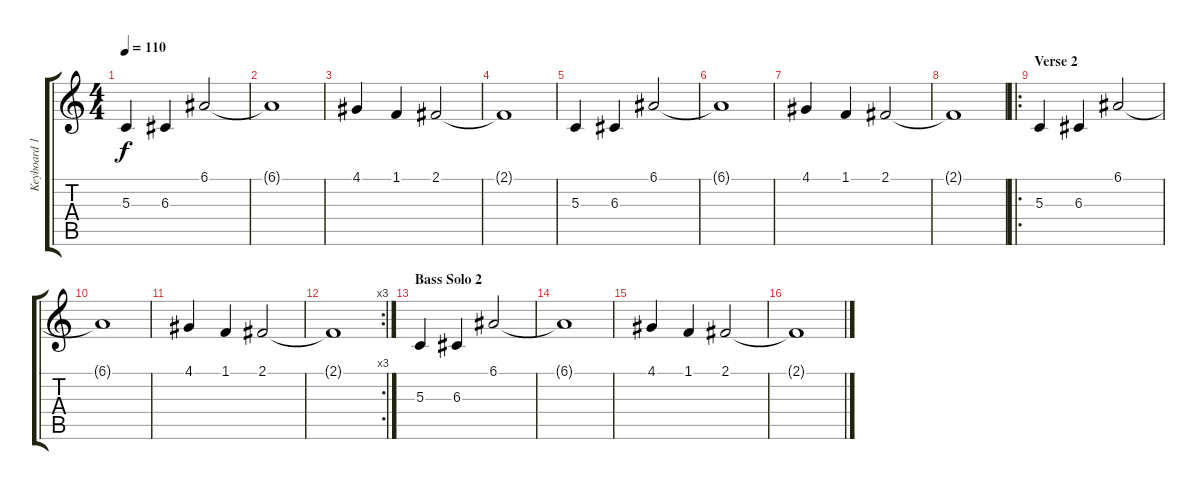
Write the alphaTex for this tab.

\track ("Keyboard 1" "Keyboard 1") {instrument stringensemble1}
\staff {score tabs}
\tuning (E4 B3 G3 D3 A2 C2) {hide}
\ts (4 4)
\tempo 110
\clef g2
\ks c
5.3.4{dy f} 6.3.4 6.1.2 |
6.1{t}.1 |
4.1.4 1.1.4 2.1.2 |
2.1{t}.1 |
5.3.4 6.3.4 6.1.2 |
6.1{t}.1 |
4.1.4 1.1.4 2.1.2 |
2.1{t}.1 |
\ro
\section ("" "Verse 2")
5.3.4 6.3.4 6.1.2 |
6.1{t}.1 |
4.1.4 1.1.4 2.1.2 |
\rc 3
2.1{t}.1 |
\section ("" "Bass Solo 2")
5.3.4 6.3.4 6.1.2 |
6.1{t}.1 |
4.1.4 1.1.4 2.1.2 |
2.1{t}.1
